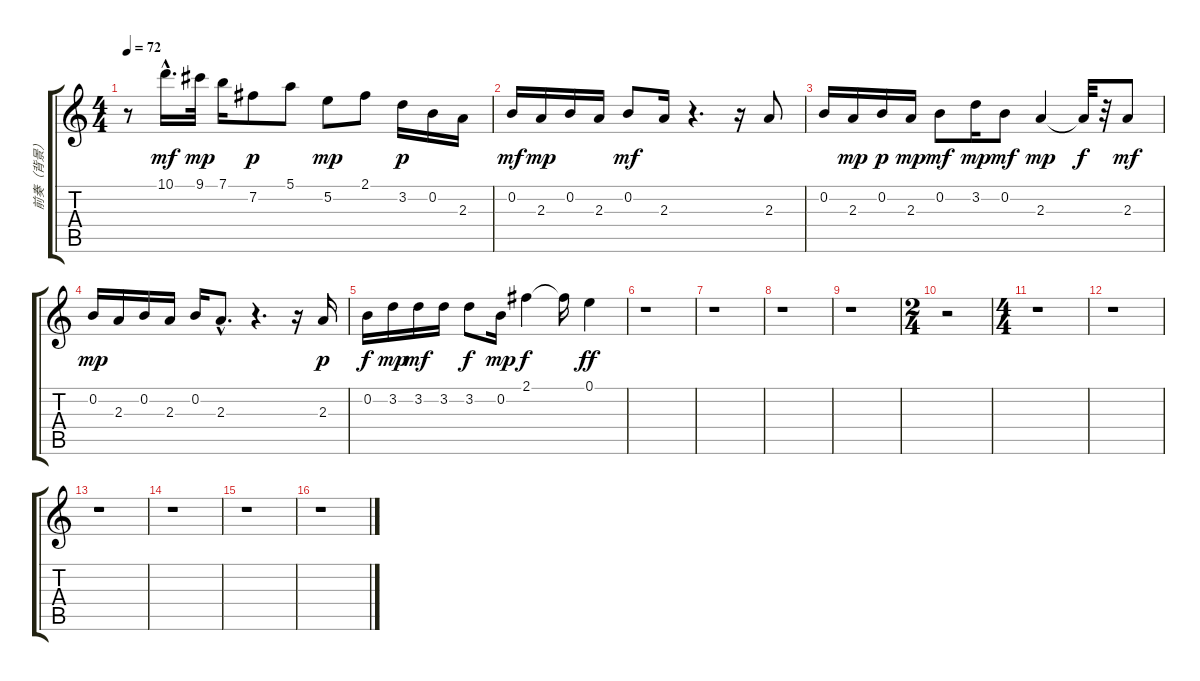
\track ("前奏（背景）" "前奏（背景）") {instrument acousticguitarnylon}
\staff {score tabs}
\tuning (E4 B3 G3 D3 A2 E2) {hide}
\ts (4 4)
\tempo 72
\clef g2
\ks c
r.8{dy mf instrument acousticguitarnylon} 10.1{hac}.16{d} 9.1.32{dy mp} 7.1.16 7.2.8{dy p} 5.1.8 5.2.8{dy mp} 2.1.8 3.2.16{dy p} 0.2.16 2.3.16 |
0.2.16{dy mf} 2.3.16{dy mp} 0.2.16 2.3.16 0.2.8{dy mf} 2.3.16 r.4{d} r.16 2.3.8 |
0.2.16 2.3.16{dy mp} 0.2.16{dy p} 2.3.16{dy mp} 0.2.8{dy mf} 3.2.16{dy mp} 0.2.8{dy mf} 2.3.4{dy mp} 2.3{t}.32{dy f} r.32 2.3.8{dy mf} |
0.2.16{dy mp} 2.3.16 0.2.16 2.3.16 0.2.16 2.3{hac}.8{d} r.4{d} r.16 2.3.16{dy p} |
0.2.16{dy f} 3.2.16{dy mp} 3.2.16{dy mf} 3.2.16 3.2.8{dy f} 0.2.16{dy mp} 2.1.4{dy f} 2.1{t}.16 0.1.4{dy ff} |
r.1 |
r.1 |
r.1 |
r.1 |
\ts (2 4)
r.2 |
\ts (4 4)
r.1 |
r.1 |
r.1 |
r.1 |
r.1 |
r.1
